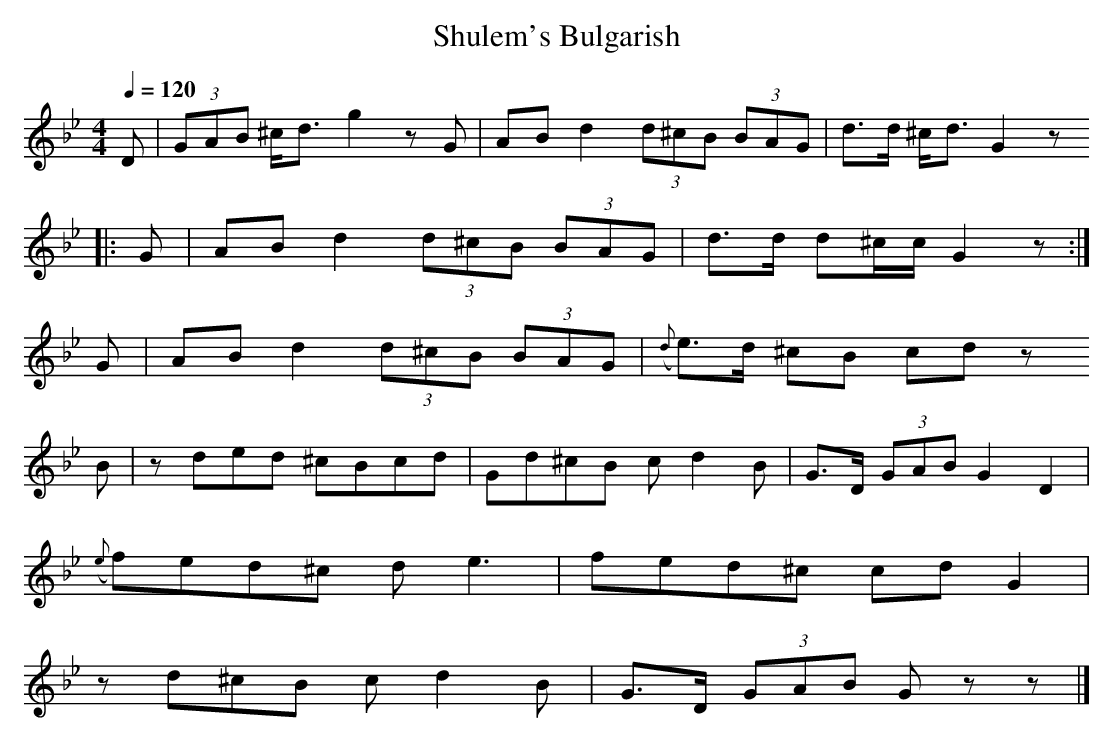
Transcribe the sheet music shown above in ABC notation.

X:1
T:Shulem's Bulgarish
M:4/4
L:1/8
Q:1/4=120
K:GMin
  D| (3GAB ^c<d  g2     zG |    AB    d2 (3d^cB (3BAG|d>d  ^c<d G2 z
|:G|   AB   d2 (3d^cB (3BAG|    d>d   d^c/c/ G2   z :|
  G|   AB   d2 (3d^cB (3BAG|({d}e>)d ^cB     cd   z
  B|   zded     ^cBcd      |    Gd^cB        cd2  B  |G>D (3GAB G2 D2|
   ({e}f)ed^c    de3       |    fed^c        cd  G2  |
                                zd^cB        cd2  B  |G>D (3GAB Gz z|]

Pure examples of this are not easy to find - it's most often used as
a colouristic effect.

This Hungarian "nota" song (Gypsy-influenced salon piece) uses a variant
where the fourth is only sharpened on rising phrases:
